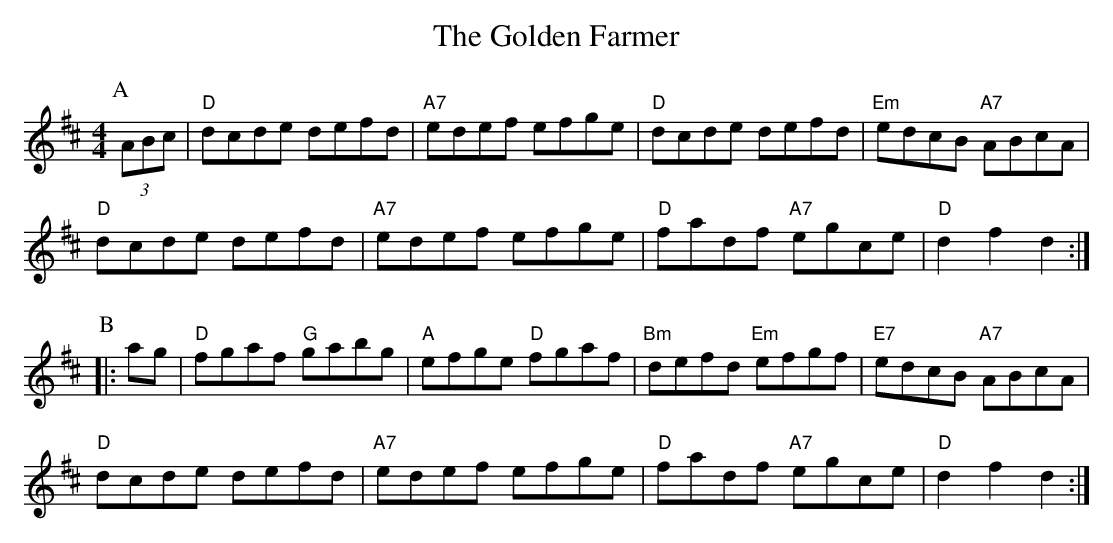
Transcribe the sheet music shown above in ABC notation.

X:1
T:The Golden Farmer
M:4/4
L:1/4
K:D
P:A
(3A/2B/2c/2|"D"d/2c/2d/2e/2 d/2e/2f/2d/2|"A7"e/2d/2e/2f/2 e/2f/2g/2e/2|\
"D"d/2c/2d/2e/2 d/2e/2f/2d/2|"Em"e/2d/2c/2B/2 "A7"A/2B/2c/2A/2|
"D"d/2c/2d/2e/2 d/2e/2f/2d/2|"A7"e/2d/2e/2f/2 e/2f/2g/2e/2|\
"D"f/2a/2d/2f/2 "A7"e/2g/2c/2e/2|"D"df d:|
P:B
|:a/2g/2|"D"f/2g/2a/2f/2 "G"g/2a/2b/2g/2|"A"e/2f/2g/2e/2 "D"f/2g/2a/2f/2|\
"Bm"d/2e/2f/2d/2 "Em"e/2f/2g/2f/2|"E7"e/2d/2c/2B/2 "A7"A/2B/2c/2A/2|
"D"d/2c/2d/2e/2 d/2e/2f/2d/2|"A7"e/2d/2e/2f/2 e/2f/2g/2e/2|\
"D"f/2a/2d/2f/2 "A7"e/2g/2c/2e/2|"D"df d:|
